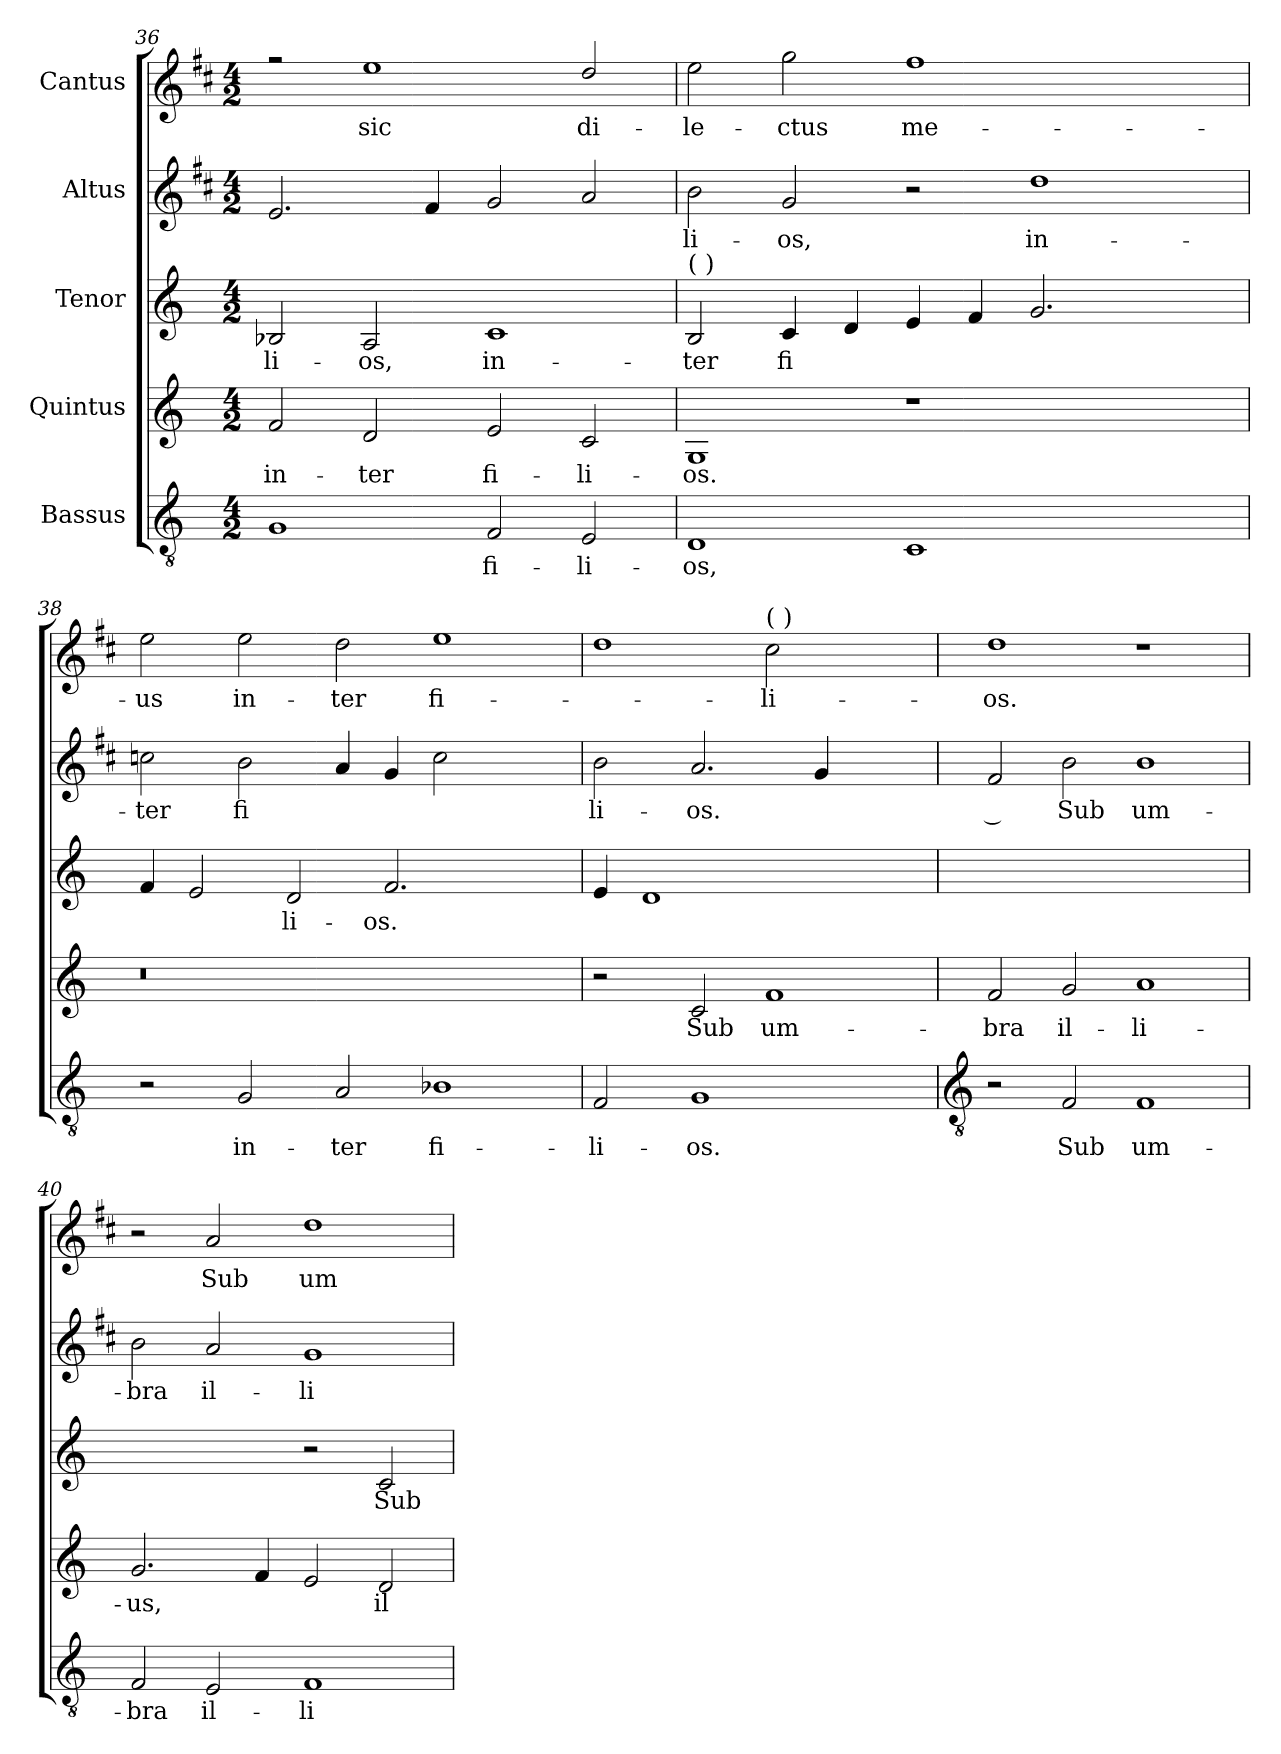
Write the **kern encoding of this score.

**kern	**text	**kern	**text	**kern	**text	**kern	**text	**kern	**text
*part5	*part5	*part4	*part4	*part3	*part3	*part2	*part2	*part1	*part1
*staff5	*staff5	*staff4	*staff4	*staff3	*staff3	*staff2	*staff2	*staff1	*staff1
*I"Bassus	*	*I"Quintus	*	*I"Tenor	*	*I"Altus	*	*I"Cantus	*
*clefGv2	*	*clefG2	*	*clefG2	*	*clefG2	*	*clefG2	*
*	*	*	*	*	*	*ITrd1c2	*	*ITrd1c2	*
*k[]	*	*k[]	*	*k[]	*	*k[]	*	*k[]	*
*C:	*	*C:	*	*C:	*	*C:	*	*C:	*
*M4/2	*	*M4/2	*	*M4/2	*	*M4/2	*	*M4/2	*
=36	=36	=36	=36	=36	=36	=36	=36	=36	=36
!	!	!	!LO:LY:b	!	!LO:LY:b	!	!	!	!
*	*	*	*	*	*	*	*	*^	*
1G	.	2f	in-	2B-	li-	2.d	.	2r	0ryy	.
!	!	!	!LO:LY:b	!	!LO:LY:b	!	!	!	!	!LO:LY:b
.	.	2d	-ter	2A	-os,	.	.	1dd	.	sic
.	.	.	.	.	.	4e	.	.	.	.
!	!LO:LY:b	!	!LO:LY:b	!	!LO:LY:b	!	!	!	!	!
2F	fi-	2e	fi-	1c	in-	2f	.	.	.	.
!	!LO:LY:b	!	!LO:LY:b	!	!	!	!	!	!	!LO:LY:b
2E	-li-	2c	-li-	.	.	2g	.	2cc	.	di-
=37	=37	=37	=37	=37	=37	=37	=37	=37	=37	=37
!	!	!	!	!LO:TX:a:t=(  )	!	!	!	!	!	!
!	!LO:LY:b	!	!LO:LY:b	!	!LO:LY:b	!	!LO:LY:b	!	!	!LO:LY:b
1D	-os,	1G	-os.	2B	-ter	2a	li-	2dd	0ryy	-le-
!	!	!	!	!	!LO:LY:b	!	!LO:LY:b	!	!	!LO:LY:b
.	.	.	.	4c	fi	2f	-os,	2ff	.	-ctus
.	.	.	.	4d	.	.	.	.	.	.
!	!	!	!	!	!	!	!	!	!	!LO:LY:b
1C	.	1r	.	4e	.	2r	.	1ee	.	me-
.	.	.	.	4f	.	.	.	.	.	.
!	!	!	!	!	!	!	!LO:LY:b	!	!	!
.	.	.	.	2.g	.	1cc	in-	.	.	.
2ryy	.	2ryy	.	.	.	.	.	2ryy	2ryy	.
.	.	.	.	4ryy	.	.	.	.	.	.
=38	=38	=38	=38	=38	=38	=38	=38	=38	=38	=38
!	!	!	!	!	!	!	!LO:LY:b	!	!	!LO:LY:b
2r	.	0r	.	4f	.	2b-X	-ter	2dd	0ryy	-us
.	.	.	.	2e	.	.	.	.	.	.
!	!LO:LY:b	!	!	!	!	!	!LO:LY:b	!	!	!LO:LY:b
2G	in-	.	.	.	.	2a	fi	2dd	.	in-
!	!	!	!	!	!LO:LY:b	!	!	!	!	!
.	.	.	.	2d	li-	.	.	.	.	.
!	!LO:LY:b	!	!	!	!	!	!	!	!	!LO:LY:b
2A	-ter	.	.	.	.	4g	.	2cc	.	-ter
!	!	!	!	!	!LO:LY:b	!	!	!	!	!
.	.	.	.	2.f	-os.	4f	.	.	.	.
!	!LO:LY:b	!	!	!	!	!	!	!	!	!LO:LY:b
1B-X	fi-	.	.	.	.	2b-	.	1dd	.	fi-
.	.	2ryy	.	2ryy	.	2ryy	.	.	2ryy	.
!!LO:LB:g=z	!!
=38	=38	=38	=38	=38	=38	=38	=38	=38	=38	=38
!	!LO:LY:b	!	!	!	!	!	!LO:LY:b	!	!	!
2F	-li-	2r	.	4e	.	2a	li-	1cc	1.ryy	.
.	.	.	.	1d	.	.	.	.	.	.
!	!LO:LY:b	!	!LO:LY:b	!	!	!	!LO:LY:b	!	!	!
1G	-os.	2c	Sub	.	.	2.g	-os.	.	.	.
!	!	!	!	!	!	!	!	!LO:TX:a:t=(  )	!	!
!	!	!	!LO:LY:b	!	!	!	!	!	!	!LO:LY:b
.	.	1f	um-	.	.	.	.	2b	.	-li-
.	.	.	.	2.ryy	.	4f	.	.	.	.
2ryy	.	.	.	.	.	2ryy	.	2ryy	2ryy	.
*	*	*	*	*	*	*	*	*v	*v	*
!!LO:LB:g=z
=39	=39	=39	=39	=39	=39	=39	=39	=39	=39
*clefGv2	*	*	*	*	*	*	*	*	*
*	*	*	*	*	*	*	*	*^	*
!	!	!	!LO:LY:b	!	!	!	!LO:LY:b	!	!	!LO:LY:b
*	*	*	*	*	*	*	*	*v	*v	*
2r	.	2f	-bra	[0cyy	.	2e	__	1cc	-os.
!	!LO:LY:b	!	!LO:LY:b	!	!	!	!LO:LY:b	!	!
2F	Sub	2g	il-	.	.	2a	Sub	.	.
!	!LO:LY:b	!	!LO:LY:b	!	!	!	!LO:LY:b	!	!
1F	um-	1a	-li-	.	.	1a	um-	1r	.
=40	=40	=40	=40	=40	=40	=40	=40	=40	=40
!	!LO:LY:b	!	!LO:LY:b	!	!	!	!LO:LY:b	!	!
2F	-bra	2.g	-us,	2.cyy_	.	2a	-bra	2r	.
!	!LO:LY:b	!	!	!	!	!	!LO:LY:b	!	!LO:LY:b
2E	il-	.	.	.	.	2g	il-	2g	Sub
.	.	4f	.	4cyy]	.	.	.	.	.
!	!LO:LY:b	!	!	!	!	!	!LO:LY:b	!	!LO:LY:b
1F	-li-	2e	.	2r	.	1f	-li-	1cc	um-
!	!	!	!LO:LY:b	!	!LO:LY:b	!	!	!	!
.	.	2d	il-	2c	Sub	.	.	.	.
=	=	=	=	=	=	=	=	=	=
*-	*-	*-	*-	*-	*-	*-	*-	*-	*-
